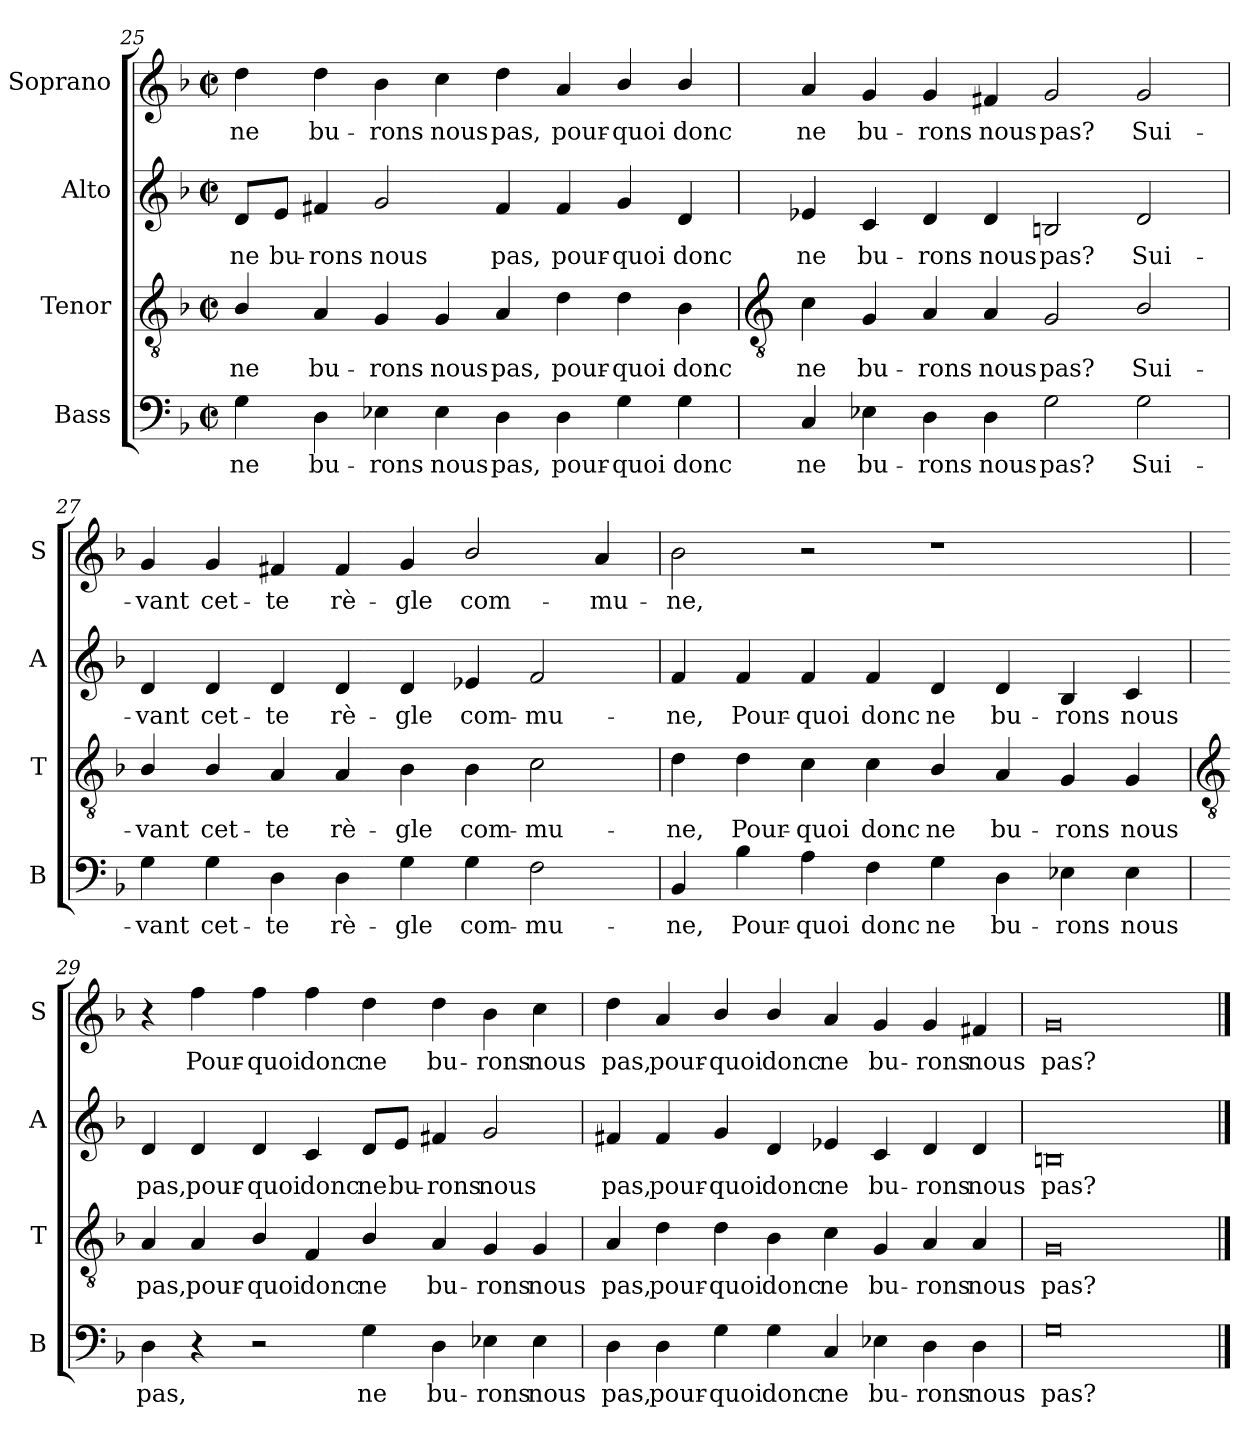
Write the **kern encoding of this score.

**kern	**text	**kern	**text	**kern	**text	**kern	**text
*part4	*part4	*part3	*part3	*part2	*part2	*part1	*part1
*staff4	*staff4	*staff3	*staff3	*staff2	*staff2	*staff1	*staff1
*I"Bass	*	*I"Tenor	*	*I"Alto	*	*I"Soprano	*
*I'B	*	*I'T	*	*I'A	*	*I'S	*
*clefF4	*	*clefGv2	*	*clefG2	*	*clefG2	*
*k[b-]	*	*k[b-]	*	*k[b-]	*	*k[b-]	*
*F:	*	*F:	*	*F:	*	*F:	*
*M4/2	*	*M4/2	*	*M4/2	*	*M4/2	*
*met(c|)	*	*met(c|)	*	*met(c|)	*	*met(c|)	*
=25	=25	=25	=25	=25	=25	=25	=25
!	!LO:LY:b	!	!LO:LY:b	!	!LO:LY:b	!	!LO:LY:b
4G	ne	4B-/	ne	8d/L	ne	4dd	ne
!	!	!	!	!	!LO:LY:b	!	!
.	.	.	.	8e/J	bu-	.	.
!	!LO:LY:b	!	!LO:LY:b	!	!LO:LY:b	!	!LO:LY:b
4D	bu-	4A	bu-	4f#X	-rons	4dd	bu-
!	!LO:LY:b	!	!LO:LY:b	!	!LO:LY:b	!	!LO:LY:b
4E-X	-rons	4G	-rons	2g	nous	4b-	-rons
!	!LO:LY:b	!	!LO:LY:b	!	!	!	!LO:LY:b
4E-	nous	4G	nous	.	.	4cc	nous
!	!LO:LY:b	!	!LO:LY:b	!	!LO:LY:b	!	!LO:LY:b
4D	pas,	4A	pas,	4f#	pas,	4dd	pas,
!	!LO:LY:b	!	!LO:LY:b	!	!LO:LY:b	!	!LO:LY:b
4D	pour-	4d	pour-	4f#	pour-	4a	pour-
!	!LO:LY:b	!	!LO:LY:b	!	!LO:LY:b	!	!LO:LY:b
4G	-quoi	4d	-quoi	4g	-quoi	4b-/	-quoi
!	!LO:LY:b	!	!LO:LY:b	!	!LO:LY:b	!	!LO:LY:b
4G	donc	4B-	donc	4d	donc	4b-/	donc
!!LO:LB:g=z
=26	=26	=26	=26	=26	=26	=26	=26
*	*	*clefGv2	*	*	*	*	*
!	!LO:LY:b	!	!LO:LY:b	!	!LO:LY:b	!	!LO:LY:b
4C	ne	4c	ne	4e-X	ne	4a	ne
!	!LO:LY:b	!	!LO:LY:b	!	!LO:LY:b	!	!LO:LY:b
4E-X	bu-	4G	bu-	4c	bu-	4g	bu-
!	!LO:LY:b	!	!LO:LY:b	!	!LO:LY:b	!	!LO:LY:b
4D	-rons	4A	-rons	4d	-rons	4g	-rons
!	!LO:LY:b	!	!LO:LY:b	!	!LO:LY:b	!	!LO:LY:b
4D	nous	4A	nous	4d	nous	4f#X	nous
!	!LO:LY:b	!	!LO:LY:b	!	!LO:LY:b	!	!LO:LY:b
2G	pas?	2G	pas?	2Bn	pas?	2g	pas?
!	!LO:LY:b	!	!LO:LY:b	!	!LO:LY:b	!	!LO:LY:b
2G	Sui-	2B-/	Sui-	2d	Sui-	2g	Sui-
=27	=27	=27	=27	=27	=27	=27	=27
!	!LO:LY:b	!	!LO:LY:b	!	!LO:LY:b	!	!LO:LY:b
4G	-vant	4B-/	-vant	4d	-vant	4g	-vant
!	!LO:LY:b	!	!LO:LY:b	!	!LO:LY:b	!	!LO:LY:b
4G	cet-	4B-/	cet-	4d	cet-	4g	cet-
!	!LO:LY:b	!	!LO:LY:b	!	!LO:LY:b	!	!LO:LY:b
4D	-te	4A	-te	4d	-te	4f#X	-te
!	!LO:LY:b	!	!LO:LY:b	!	!LO:LY:b	!	!LO:LY:b
4D	rè-	4A	rè-	4d	rè-	4f#	rè-
!	!LO:LY:b	!	!LO:LY:b	!	!LO:LY:b	!	!LO:LY:b
4G	-gle	4B-	-gle	4d	-gle	4g	-gle
!	!LO:LY:b	!	!LO:LY:b	!	!LO:LY:b	!	!LO:LY:b
4G	com-	4B-	com-	4e-X	com-	2b-/	com-
!	!LO:LY:b	!	!LO:LY:b	!	!LO:LY:b	!	!
2F	-mu-	2c	-mu-	2f	-mu-	.	.
!	!	!	!	!	!	!	!LO:LY:b
.	.	.	.	.	.	4a	-mu-
=28	=28	=28	=28	=28	=28	=28	=28
!	!LO:LY:b	!	!LO:LY:b	!	!LO:LY:b	!	!LO:LY:b
4BB-	-ne,	4d	-ne,	4f	-ne,	2b-	-ne,
!	!LO:LY:b	!	!LO:LY:b	!	!LO:LY:b	!	!
4B-	Pour-	4d	Pour-	4f	Pour-	.	.
!	!LO:LY:b	!	!LO:LY:b	!	!LO:LY:b	!	!
4A	-quoi	4c	-quoi	4f	-quoi	2r	.
!	!LO:LY:b	!	!LO:LY:b	!	!LO:LY:b	!	!
4F	donc	4c	donc	4f	donc	.	.
!	!LO:LY:b	!	!LO:LY:b	!	!LO:LY:b	!	!
4G	ne	4B-/	ne	4d	ne	1r	.
!	!LO:LY:b	!	!LO:LY:b	!	!LO:LY:b	!	!
4D	bu-	4A	bu-	4d	bu-	.	.
!	!LO:LY:b	!	!LO:LY:b	!	!LO:LY:b	!	!
4E-X	-rons	4G	-rons	4B-	-rons	.	.
!	!LO:LY:b	!	!LO:LY:b	!	!LO:LY:b	!	!
4E-	nous	4G	nous	4c	nous	.	.
!!LO:LB:g=z
=29	=29	=29	=29	=29	=29	=29	=29
*	*	*clefGv2	*	*	*	*	*
!	!LO:LY:b	!	!LO:LY:b	!	!LO:LY:b	!	!
4D	pas,	4A	pas,	4d	pas,	4r	.
!	!	!	!LO:LY:b	!	!LO:LY:b	!	!LO:LY:b
4r	.	4A	pour-	4d	pour-	4ff	Pour-
!	!	!	!LO:LY:b	!	!LO:LY:b	!	!LO:LY:b
2r	.	4B-/	-quoi	4d	-quoi	4ff	-quoi
!	!	!	!LO:LY:b	!	!LO:LY:b	!	!LO:LY:b
.	.	4F	donc	4c	donc	4ff	donc
!	!LO:LY:b	!	!LO:LY:b	!	!LO:LY:b	!	!LO:LY:b
4G	ne	4B-/	ne	8d/L	ne	4dd	ne
!	!	!	!	!	!LO:LY:b	!	!
.	.	.	.	8e/J	bu-	.	.
!	!LO:LY:b	!	!LO:LY:b	!	!LO:LY:b	!	!LO:LY:b
4D	bu-	4A	bu-	4f#X	-rons	4dd	bu-
!	!LO:LY:b	!	!LO:LY:b	!	!LO:LY:b	!	!LO:LY:b
4E-X	-rons	4G	-rons	2g	nous	4b-	-rons
!	!LO:LY:b	!	!LO:LY:b	!	!	!	!LO:LY:b
4E-	nous	4G	nous	.	.	4cc	nous
=30	=30	=30	=30	=30	=30	=30	=30
!	!LO:LY:b	!	!LO:LY:b	!	!LO:LY:b	!	!LO:LY:b
4D	pas,	4A	pas,	4f#X	pas,	4dd	pas,
!	!LO:LY:b	!	!LO:LY:b	!	!LO:LY:b	!	!LO:LY:b
4D	pour-	4d	pour-	4f#	pour-	4a	pour-
!	!LO:LY:b	!	!LO:LY:b	!	!LO:LY:b	!	!LO:LY:b
4G	-quoi	4d	-quoi	4g	-quoi	4b-/	-quoi
!	!LO:LY:b	!	!LO:LY:b	!	!LO:LY:b	!	!LO:LY:b
4G	donc	4B-	donc	4d	donc	4b-/	donc
!	!LO:LY:b	!	!LO:LY:b	!	!LO:LY:b	!	!LO:LY:b
4C	ne	4c	ne	4e-X	ne	4a	ne
!	!LO:LY:b	!	!LO:LY:b	!	!LO:LY:b	!	!LO:LY:b
4E-X	bu-	4G	bu-	4c	bu-	4g	bu-
!	!LO:LY:b	!	!LO:LY:b	!	!LO:LY:b	!	!LO:LY:b
4D	-rons	4A	-rons	4d	-rons	4g	-rons
!	!LO:LY:b	!	!LO:LY:b	!	!LO:LY:b	!	!LO:LY:b
4D	nous	4A	nous	4d	nous	4f#X	nous
=31	=31	=31	=31	=31	=31	=31	=31
!	!LO:LY:b	!	!LO:LY:b	!	!LO:LY:b	!	!LO:LY:b
0G	pas?	0G	pas?	0Bn	pas?	0g	pas?
==	==	==	==	==	==	==	==
*-	*-	*-	*-	*-	*-	*-	*-
